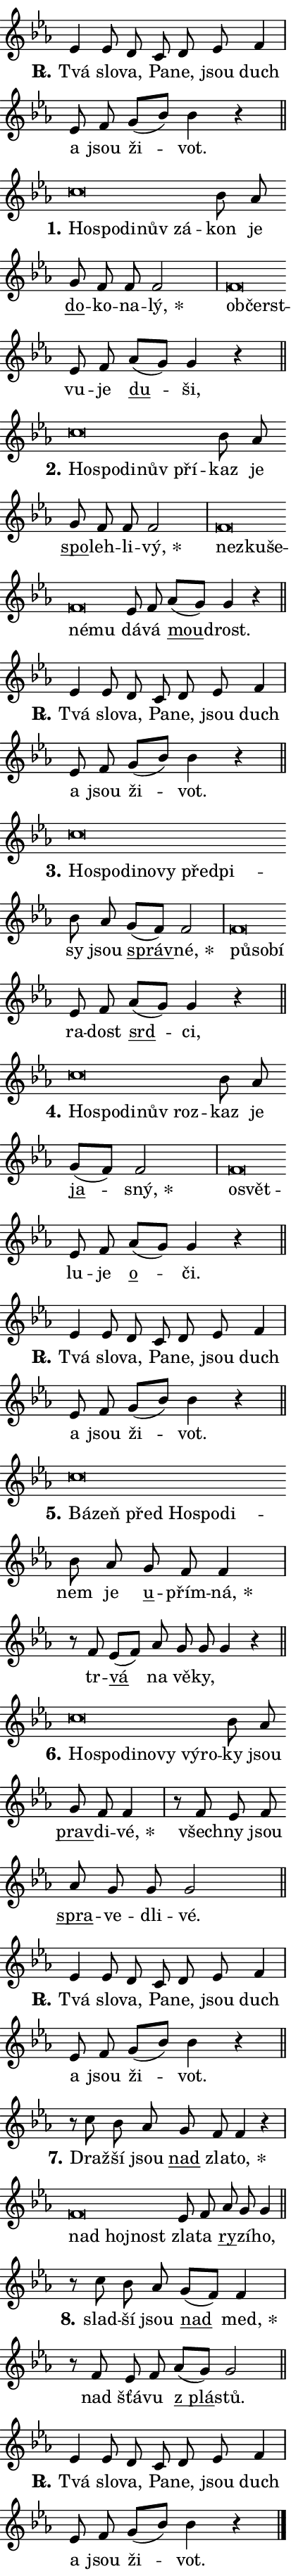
\version "2.24.0"
\header { tagline = "" }
\paper {
  indent = 0\cm
  top-margin = 0\cm
  right-margin = 0.13\cm % to fit lyric hyphens
  bottom-margin = 0\cm
  left-margin = 0\cm
  paper-width = 7\cm
  page-breaking = #ly:one-page-breaking
  system-system-spacing.basic-distance = #11
  score-system-spacing.basic-distance = #11
  ragged-last = ##f
}


%% Author: Thomas Morley
%% https://lists.gnu.org/archive/html/lilypond-user/2020-05/msg00002.html
#(define (line-position grob)
"Returns position of @var[grob} in current system:
   @code{'start}, if at first time-step
   @code{'end}, if at last time-step
   @code{'middle} otherwise
"
  (let* ((col (ly:item-get-column grob))
         (ln (ly:grob-object col 'left-neighbor))
         (rn (ly:grob-object col 'right-neighbor))
         (col-to-check-left (if (ly:grob? ln) ln col))
         (col-to-check-right (if (ly:grob? rn) rn col))
         (break-dir-left
           (and
             (ly:grob-property col-to-check-left 'non-musical #f)
             (ly:item-break-dir col-to-check-left)))
         (break-dir-right
           (and
             (ly:grob-property col-to-check-right 'non-musical #f)
             (ly:item-break-dir col-to-check-right))))
        (cond ((eqv? 1 break-dir-left) 'start)
              ((eqv? -1 break-dir-right) 'end)
              (else 'middle))))

#(define (tranparent-at-line-position vctor)
  (lambda (grob)
  "Relying on @code{line-position} select the relevant enry from @var{vctor}.
Used to determine transparency,"
    (case (line-position grob)
      ((end) (not (vector-ref vctor 0)))
      ((middle) (not (vector-ref vctor 1)))
      ((start) (not (vector-ref vctor 2))))))

noteHeadBreakVisibility =
#(define-music-function (break-visibility)(vector?)
"Makes @code{NoteHead}s transparent relying on @var{break-visibility}"
#{
  \override NoteHead.transparent =
    #(tranparent-at-line-position break-visibility)
#})

#(define delete-ledgers-for-transparent-note-heads
  (lambda (grob)
    "Reads whether a @code{NoteHead} is transparent.
If so this @code{NoteHead} is removed from @code{'note-heads} from
@var{grob}, which is supposed to be @code{LedgerLineSpanner}.
As a result ledgers are not printed for this @code{NoteHead}"
    (let* ((nhds-array (ly:grob-object grob 'note-heads))
           (nhds-list
             (if (ly:grob-array? nhds-array)
                 (ly:grob-array->list nhds-array)
                 '()))
           ;; Relies on the transparent-property being done before
           ;; Staff.LedgerLineSpanner.after-line-breaking is executed.
           ;; This is fragile ...
           (to-keep
             (remove
               (lambda (nhd)
                 (ly:grob-property nhd 'transparent #f))
               nhds-list)))
      ;; TODO find a better method to iterate over grob-arrays, similiar
      ;; to filter/remove etc for lists
      ;; For now rebuilt from scratch
      (set! (ly:grob-object grob 'note-heads)  '())
      (for-each
        (lambda (nhd)
          (ly:pointer-group-interface::add-grob grob 'note-heads nhd))
        to-keep))))

squashNotes = {
  \override NoteHead.X-extent = #'(-0.2 . 0.2)
  \override NoteHead.Y-extent = #'(-0.75 . 0)
  \override NoteHead.stencil =
    #(lambda (grob)
       (let ((pos (ly:grob-property grob 'staff-position)))
         (begin
           (if (< pos -7) (display "ERROR: Lower brevis then expected\n") (display "OK: Expected brevis position\n"))
           (if (<= pos -6) ly:text-interface::print ly:note-head::print))))
}
unSquashNotes = {
  \revert NoteHead.X-extent
  \revert NoteHead.Y-extent
  \revert NoteHead.stencil
}

hideNotes = \noteHeadBreakVisibility #begin-of-line-visible
unHideNotes = \noteHeadBreakVisibility #all-visible

% work-around for resetting accidentals
% https://lilypond.org/doc/v2.23/Documentation/notation/displaying-rhythms#unmetered-music
cadenzaMeasure = {
  \cadenzaOff
  \partial 1024 s1024
  \cadenzaOn
}

#(define-markup-command (accent layout props text) (markup?)
  "Underline accented syllable"
  (interpret-markup layout props
    #{\markup \override #'(offset . 4.3) \underline { #text }#}))

responsum = \markup \concat {
  "R" \hspace #-1.05 \path #0.1 #'((moveto 0 0.07) (lineto 0.9 0.8)) \hspace #0.05 "."
}

spaceSize = #0.6828661417322834 % exact space size for TeX Gyre Schola

\layout {
  \context {
    \Staff
    \remove "Time_signature_engraver"
    \override LedgerLineSpanner.after-line-breaking = #delete-ledgers-for-transparent-note-heads
  }
  \context {
    \Lyrics {
      \override LyricSpace.minimum-distance = \spaceSize
      \override LyricText.font-name = #"TeX Gyre Schola"
      \override LyricText.font-size = 1
      \override StanzaNumber.font-name = #"TeX Gyre Schola Bold"
      \override StanzaNumber.font-size = 1
    }
  }
  \context {
    \Score 
    \override NoteHead.text =
      #(lambda (grob) 
        (let ((pos (ly:grob-property grob 'staff-position)))
          #{\markup {
            \combine
              \halign #-0.55 \raise #(if (= pos -6) 0 0.5) \override #'(thickness . 2) \draw-line #'(3.2 . 0)
              \musicglyph "noteheads.sM1"
          }#}))
  }
}

% magnetic-lyrics.ily
%
%   written by
%     Jean Abou Samra <jean@abou-samra.fr>
%     Werner Lemberg <wl@gnu.org>
%
%   adapted by
%     Jiri Hon <jiri.hon@gmail.com>
%
% Version 2022-Apr-15

% https://www.mail-archive.com/lilypond-user@gnu.org/msg149350.html

#(define (Left_hyphen_pointer_engraver context)
   "Collect syllable-hyphen-syllable occurrences in lyrics and store
them in properties.  This engraver only looks to the left.  For
example, if the lyrics input is @code{foo -- bar}, it does the
following.

@itemize @bullet
@item
Set the @code{text} property of the @code{LyricHyphen} grob between
@q{foo} and @q{bar} to @code{foo}.

@item
Set the @code{left-hyphen} property of the @code{LyricText} grob with
text @q{foo} to the @code{LyricHyphen} grob between @q{foo} and
@q{bar}.
@end itemize

Use this auxiliary engraver in combination with the
@code{lyric-@/text::@/apply-@/magnetic-@/offset!} hook."
   (let ((hyphen #f)
         (text #f))
     (make-engraver
      (acknowledgers
       ((lyric-syllable-interface engraver grob source-engraver)
        (set! text grob)))
      (end-acknowledgers
       ((lyric-hyphen-interface engraver grob source-engraver)
        ;(when (not (grob::has-interface grob 'lyric-space-interface))
          (set! hyphen grob)));)
      ((stop-translation-timestep engraver)
       (when (and text hyphen)
         (ly:grob-set-object! text 'left-hyphen hyphen))
       (set! text #f)
       (set! hyphen #f)))))

#(define (lyric-text::apply-magnetic-offset! grob)
   "If the space between two syllables is less than the value in
property @code{LyricText@/.details@/.squash-threshold}, move the right
syllable to the left so that it gets concatenated with the left
syllable.

Use this function as a hook for
@code{LyricText@/.after-@/line-@/breaking} if the
@code{Left_@/hyphen_@/pointer_@/engraver} is active."
   (let ((hyphen (ly:grob-object grob 'left-hyphen #f)))
     (when hyphen
       (let ((left-text (ly:spanner-bound hyphen LEFT)))
         (when (grob::has-interface left-text 'lyric-syllable-interface)
           (let* ((common (ly:grob-common-refpoint grob left-text X))
                  (this-x-ext (ly:grob-extent grob common X))
                  (left-x-ext
                   (begin
                     ;; Trigger magnetism for left-text.
                     (ly:grob-property left-text 'after-line-breaking)
                     (ly:grob-extent left-text common X)))
                  ;; `delta` is the gap width between two syllables.
                  (delta (- (interval-start this-x-ext)
                            (interval-end left-x-ext)))
                  (details (ly:grob-property grob 'details))
                  (threshold (assoc-get 'squash-threshold details 0.2)))
             (when (< delta threshold)
               (let* (;; We have to manipulate the input text so that
                      ;; ligatures crossing syllable boundaries are not
                      ;; disabled.  For languages based on the Latin
                      ;; script this is essentially a beautification.
                      ;; However, for non-Western scripts it can be a
                      ;; necessity.
                      (lt (ly:grob-property left-text 'text))
                      (rt (ly:grob-property grob 'text))
                      (is-space (grob::has-interface hyphen 'lyric-space-interface))
                      (space (if is-space " " ""))
                      (extra-delta (if is-space spaceSize 0))
                      ;; Append new syllable.
                      (ltrt-space (if (and (string? lt) (string? rt))
                                (string-append lt space rt)
                                (make-concat-markup (list lt space rt))))
                      ;; Right-align `ltrt` to the right side.
                      (ltrt-space-markup (grob-interpret-markup
                               grob
                               (make-translate-markup
                                (cons (interval-length this-x-ext) 0)
                                (make-right-align-markup ltrt-space)))))
                 (begin
                   ;; Don't print `left-text`.
                   (ly:grob-set-property! left-text 'stencil #f)
                   ;; Set text and stencil (which holds all collected
                   ;; syllables so far) and shift it to the left.
                   (ly:grob-set-property! grob 'text ltrt-space)
                   (ly:grob-set-property! grob 'stencil ltrt-space-markup)
                   (ly:grob-translate-axis! grob (- (- delta extra-delta)) X))))))))))


#(define (lyric-hyphen::displace-bounds-first grob)
   ;; Make very sure this callback isn't triggered too early.
   (let ((left (ly:spanner-bound grob LEFT))
         (right (ly:spanner-bound grob RIGHT)))
     (ly:grob-property left 'after-line-breaking)
     (ly:grob-property right 'after-line-breaking)
     (ly:lyric-hyphen::print grob)))

squashThreshold = #0.4

\layout {
  \context {
    \Lyrics
    \consists #Left_hyphen_pointer_engraver
    \override LyricText.after-line-breaking =
      #lyric-text::apply-magnetic-offset!
    \override LyricHyphen.stencil = #lyric-hyphen::displace-bounds-first
    \override LyricText.details.squash-threshold = \squashThreshold
    \override LyricHyphen.minimum-distance = 0
    \override LyricHyphen.minimum-length = \squashThreshold
  }
}

squashText = \override LyricText.details.squash-threshold = 9999
unSquashText = \override LyricText.details.squash-threshold = \squashThreshold

leftText = \override LyricText.self-alignment-X = #LEFT
unLeftText = \revert LyricText.self-alignment-X

starOffset = #(lambda (grob) 
                (let ((x_offset (ly:self-alignment-interface::aligned-on-x-parent grob)))
                  (if (= x_offset 0) 0 (+ x_offset 1.2))))

star = #(define-music-function (syllable)(string?)
"Append star separator at the end of a syllable"
#{
  \once \override LyricText.X-offset = #starOffset
  \lyricmode { \markup {
    #syllable
    \override #'((font-name . "TeX Gyre Schola Bold")) \hspace #0.2 \lower #0.65 \larger "*"
  } }
#})

starAccent = #(define-music-function (syllable)(string?)
"Append star separator at the end of a syllable and make accent"
#{
  \once \override LyricText.X-offset = #starOffset
  \lyricmode { \markup {
    \accent #syllable
    \override #'((font-name . "TeX Gyre Schola Bold")) \hspace #0.2 \lower #0.65 \larger "*"
  } }
#})

breath = #(define-music-function (syllable)(string?)
"Append breathing indicator at the end of a syllable"
#{
  \lyricmode { \markup { #syllable "+" } }
#})

optionalBreath = #(define-music-function (syllable)(string?)
"Append optional breathing indicator at the end of a syllable"
#{
  \lyricmode { \markup { #syllable "(+)" } }
#})


\score {
    <<
        \new Voice = "melody" { \cadenzaOn \key es \major \relative { es'4 es8 d c d es f4 \cadenzaMeasure \bar "|" es8 f \bar "" g[( bes)] bes4 r \cadenzaMeasure \bar "||" \break } }
        \new Lyrics \lyricsto "melody" { \lyricmode { \set stanza = \responsum
Tvá slo -- va, Pa -- ne, jsou duch a jsou ži -- vot. } }
    >>
    \layout {}
}

\score {
    <<
        \new Voice = "melody" { \cadenzaOn \key es \major \relative { \squashNotes c''\breve*1/16 \hideNotes \breve*1/16 \bar "" \breve*1/16 \bar "" \breve*1/16 \breve*1/16 \bar "" \unHideNotes \unSquashNotes bes8 as \bar "" g f f f2 \cadenzaMeasure \bar "|" \squashNotes f\breve*1/16 \hideNotes \breve*1/16 \bar "" \unHideNotes \unSquashNotes es8 f \bar "" as[( g)] g4 r \cadenzaMeasure \bar "||" \break } }
        \new Lyrics \lyricsto "melody" { \lyricmode { \set stanza = "1."
\leftText Ho -- \squashText spo -- di -- nův zá -- \unLeftText \unSquashText kon je \markup \accent do -- ko -- na -- \star lý, \leftText ob -- \squashText čerst -- \unLeftText \unSquashText vu -- je \markup \accent du -- ši, } }
    >>
    \layout {}
}

\score {
    <<
        \new Voice = "melody" { \cadenzaOn \key es \major \relative { \squashNotes c''\breve*1/16 \hideNotes \breve*1/16 \bar "" \breve*1/16 \bar "" \breve*1/16 \breve*1/16 \bar "" \unHideNotes \unSquashNotes bes8 as \bar "" g f f f2 \cadenzaMeasure \bar "|" \squashNotes f\breve*1/16 \hideNotes \breve*1/16 \bar "" \breve*1/16 \bar "" \breve*1/16 \breve*1/16 \bar "" \unHideNotes \unSquashNotes es8 f \bar "" as[( g)] g4 r \cadenzaMeasure \bar "||" \break } }
        \new Lyrics \lyricsto "melody" { \lyricmode { \set stanza = "2."
\leftText Ho -- \squashText spo -- di -- nův pří -- \unLeftText \unSquashText kaz je \markup \accent spo -- leh -- li -- \star vý, \leftText ne -- \squashText zku -- še -- né -- mu \unLeftText \unSquashText dá -- vá \markup \accent mou -- drost. } }
    >>
    \layout {}
}

\score {
    <<
        \new Voice = "melody" { \cadenzaOn \key es \major \relative { es'4 es8 d c d es f4 \cadenzaMeasure \bar "|" es8 f \bar "" g[( bes)] bes4 r \cadenzaMeasure \bar "||" \break } }
        \new Lyrics \lyricsto "melody" { \lyricmode { \set stanza = \responsum
Tvá slo -- va, Pa -- ne, jsou duch a jsou ži -- vot. } }
    >>
    \layout {}
}

\score {
    <<
        \new Voice = "melody" { \cadenzaOn \key es \major \relative { \squashNotes c''\breve*1/16 \hideNotes \breve*1/16 \bar "" \breve*1/16 \bar "" \breve*1/16 \bar "" \breve*1/16 \bar "" \breve*1/16 \breve*1/16 \bar "" \unHideNotes \unSquashNotes bes8 as \bar "" g[( f)] f2 \cadenzaMeasure \bar "|" \squashNotes f\breve*1/16 \hideNotes \breve*1/16 \breve*1/16 \bar "" \unHideNotes \unSquashNotes es8 f \bar "" as[( g)] g4 r \cadenzaMeasure \bar "||" \break } }
        \new Lyrics \lyricsto "melody" { \lyricmode { \set stanza = "3."
\leftText Ho -- \squashText spo -- di -- no -- vy před -- pi -- \unLeftText \unSquashText sy jsou \markup \accent správ -- \star né, \leftText pů -- \squashText so -- bí \unLeftText \unSquashText ra -- dost \markup \accent srd -- ci, } }
    >>
    \layout {}
}

\score {
    <<
        \new Voice = "melody" { \cadenzaOn \key es \major \relative { \squashNotes c''\breve*1/16 \hideNotes \breve*1/16 \bar "" \breve*1/16 \bar "" \breve*1/16 \breve*1/16 \bar "" \unHideNotes \unSquashNotes bes8 as \bar "" g[( f)] f2 \cadenzaMeasure \bar "|" \squashNotes f\breve*1/16 \hideNotes \breve*1/16 \bar "" \unHideNotes \unSquashNotes es8 f \bar "" as[( g)] g4 r \cadenzaMeasure \bar "||" \break } }
        \new Lyrics \lyricsto "melody" { \lyricmode { \set stanza = "4."
\leftText Ho -- \squashText spo -- di -- nův roz -- \unLeftText \unSquashText kaz je \markup \accent ja -- \star sný, \leftText o -- \squashText svět -- \unLeftText \unSquashText lu -- je \markup \accent o -- či. } }
    >>
    \layout {}
}

\score {
    <<
        \new Voice = "melody" { \cadenzaOn \key es \major \relative { es'4 es8 d c d es f4 \cadenzaMeasure \bar "|" es8 f \bar "" g[( bes)] bes4 r \cadenzaMeasure \bar "||" \break } }
        \new Lyrics \lyricsto "melody" { \lyricmode { \set stanza = \responsum
Tvá slo -- va, Pa -- ne, jsou duch a jsou ži -- vot. } }
    >>
    \layout {}
}

\score {
    <<
        \new Voice = "melody" { \cadenzaOn \key es \major \relative { \squashNotes c''\breve*1/16 \hideNotes \breve*1/16 \bar "" \breve*1/16 \bar "" \breve*1/16 \bar "" \breve*1/16 \breve*1/16 \bar "" \unHideNotes \unSquashNotes bes8 as \bar "" g f f4 \cadenzaMeasure \bar "|" r8 f es8[( f)] \bar "" as g g g4 r \cadenzaMeasure \bar "||" \break } }
        \new Lyrics \lyricsto "melody" { \lyricmode { \set stanza = "5."
\leftText Bá -- \squashText zeň před Ho -- spo -- di -- \unLeftText \unSquashText nem je \markup \accent u -- přím -- \star ná, tr -- \markup \accent vá na vě -- ky, \repeat unfold 1 { \skip 1 } } }
    >>
    \layout {}
}

\score {
    <<
        \new Voice = "melody" { \cadenzaOn \key es \major \relative { \squashNotes c''\breve*1/16 \hideNotes \breve*1/16 \bar "" \breve*1/16 \bar "" \breve*1/16 \bar "" \breve*1/16 \bar "" \breve*1/16 \breve*1/16 \bar "" \unHideNotes \unSquashNotes bes8 as \bar "" g f f4 \cadenzaMeasure \bar "|" r8 f es8 f \bar "" as g g g2 \cadenzaMeasure \bar "||" \break } }
        \new Lyrics \lyricsto "melody" { \lyricmode { \set stanza = "6."
\leftText Ho -- \squashText spo -- di -- no -- vy vý -- ro -- \unLeftText \unSquashText ky jsou \markup \accent prav -- di -- \star vé, všech -- ny jsou \markup \accent spra -- ve -- dli -- vé. } }
    >>
    \layout {}
}

\score {
    <<
        \new Voice = "melody" { \cadenzaOn \key es \major \relative { es'4 es8 d c d es f4 \cadenzaMeasure \bar "|" es8 f \bar "" g[( bes)] bes4 r \cadenzaMeasure \bar "||" \break } }
        \new Lyrics \lyricsto "melody" { \lyricmode { \set stanza = \responsum
Tvá slo -- va, Pa -- ne, jsou duch a jsou ži -- vot. } }
    >>
    \layout {}
}

\score {
    <<
        \new Voice = "melody" { \cadenzaOn \key es \major \relative { r8 c'' bes8 as \bar "" g f f4 r \cadenzaMeasure \bar "|" \squashNotes f\breve*1/16 \hideNotes \breve*1/16 \breve*1/16 \bar "" \unHideNotes \unSquashNotes es8 f \bar "" as g g4 \cadenzaMeasure \bar "||" \break } }
        \new Lyrics \lyricsto "melody" { \lyricmode { \set stanza = "7."
Draž -- ší jsou \markup \accent nad zla -- \star to, \leftText nad \squashText hoj -- nost \unLeftText \unSquashText zla -- ta \markup \accent ry -- zí -- ho, } }
    >>
    \layout {}
}

\score {
    <<
        \new Voice = "melody" { \cadenzaOn \key es \major \relative { r8 c'' bes8 as \bar "" g[( f)] f4 \cadenzaMeasure \bar "|" r8 f es8 f \bar "" as[( g)] g2 \cadenzaMeasure \bar "||" \break } }
        \new Lyrics \lyricsto "melody" { \lyricmode { \set stanza = "8."
slad -- ší jsou \markup \accent nad \star med, nad šťá -- vu \markup \accent "z plá" -- stů. } }
    >>
    \layout {}
}

\score {
    <<
        \new Voice = "melody" { \cadenzaOn \key es \major \relative { es'4 es8 d c d es f4 \cadenzaMeasure \bar "|" es8 f \bar "" g[( bes)] bes4 r \cadenzaMeasure \bar "||" \break } \bar "|." }
        \new Lyrics \lyricsto "melody" { \lyricmode { \set stanza = \responsum
Tvá slo -- va, Pa -- ne, jsou duch a jsou ži -- vot. } }
    >>
    \layout {}
}
